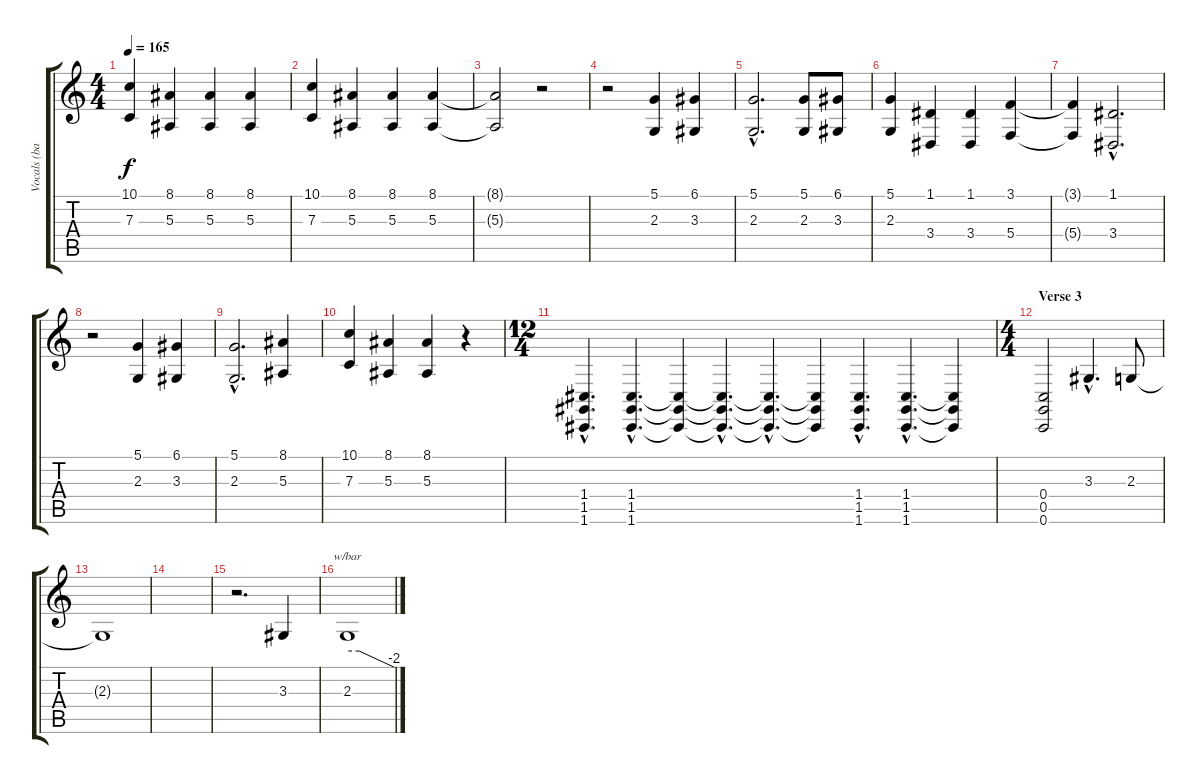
\track ("Vocals (back-up)" "Vocals (ba") {instrument lead2sawtooth}
\staff {score tabs}
\tuning (D4 A3 F3 C3 G2 C2) {hide}
\ts (4 4)
\tempo 165
\clef g2
\ks c
(10.1 7.3).4{dy f} (8.1 5.3).4 (8.1 5.3).4 (8.1 5.3).4 |
(10.1 7.3).4 (8.1 5.3).4 (8.1 5.3).4 (8.1 5.3).4 |
(8.1{t} 5.3{t}).2 r.2 |
r.2 (5.1 2.3).4 (6.1 3.3).4 |
(5.1{hac} 2.3{hac}).2{d} (5.1 2.3).8 (6.1 3.3).8 |
(5.1 2.3).4 (1.1 3.4).4 (1.1 3.4).4 (3.1 5.4).4 |
(3.1{t} 5.4{t}).4 (1.1{hac} 3.4{hac}).2{d} |
r.2 (5.1 2.3).4 (6.1 3.3).4 |
(5.1{hac} 2.3{hac}).2{d} (8.1 5.3).4 |
(10.1 7.3).4 (8.1 5.3).4 (8.1 5.3).4 r.4 |
\ts (12 4)
(1.4{hac} 1.5{hac} 1.6{hac}).4{d} (1.4{hac} 1.5{hac} 1.6{hac}).4{d} (1.4{t} 1.5{t} 1.6{t}).4 (1.4{hac t} 1.5{hac t} 1.6{hac t}).4{d} (1.4{hac t} 1.5{hac t} 1.6{hac t}).4{d} (1.4{t} 1.5{t} 1.6{t}).4 (1.4{hac} 1.5{hac} 1.6{hac}).4{d} (1.4{hac} 1.5{hac} 1.6{hac}).4{d} (1.4{t} 1.5{t} 1.6{t}).4 |
\ts (4 4)
\section ("" "Verse 3")
(0.4 0.5 0.6).2 3.3{hac}.4{d} 2.3.8 |
2.3{t}.1 |
|
r.2{d} 3.3.4 |
2.3.1{tbe (custom default 0 0 15 0 60 -8)}
